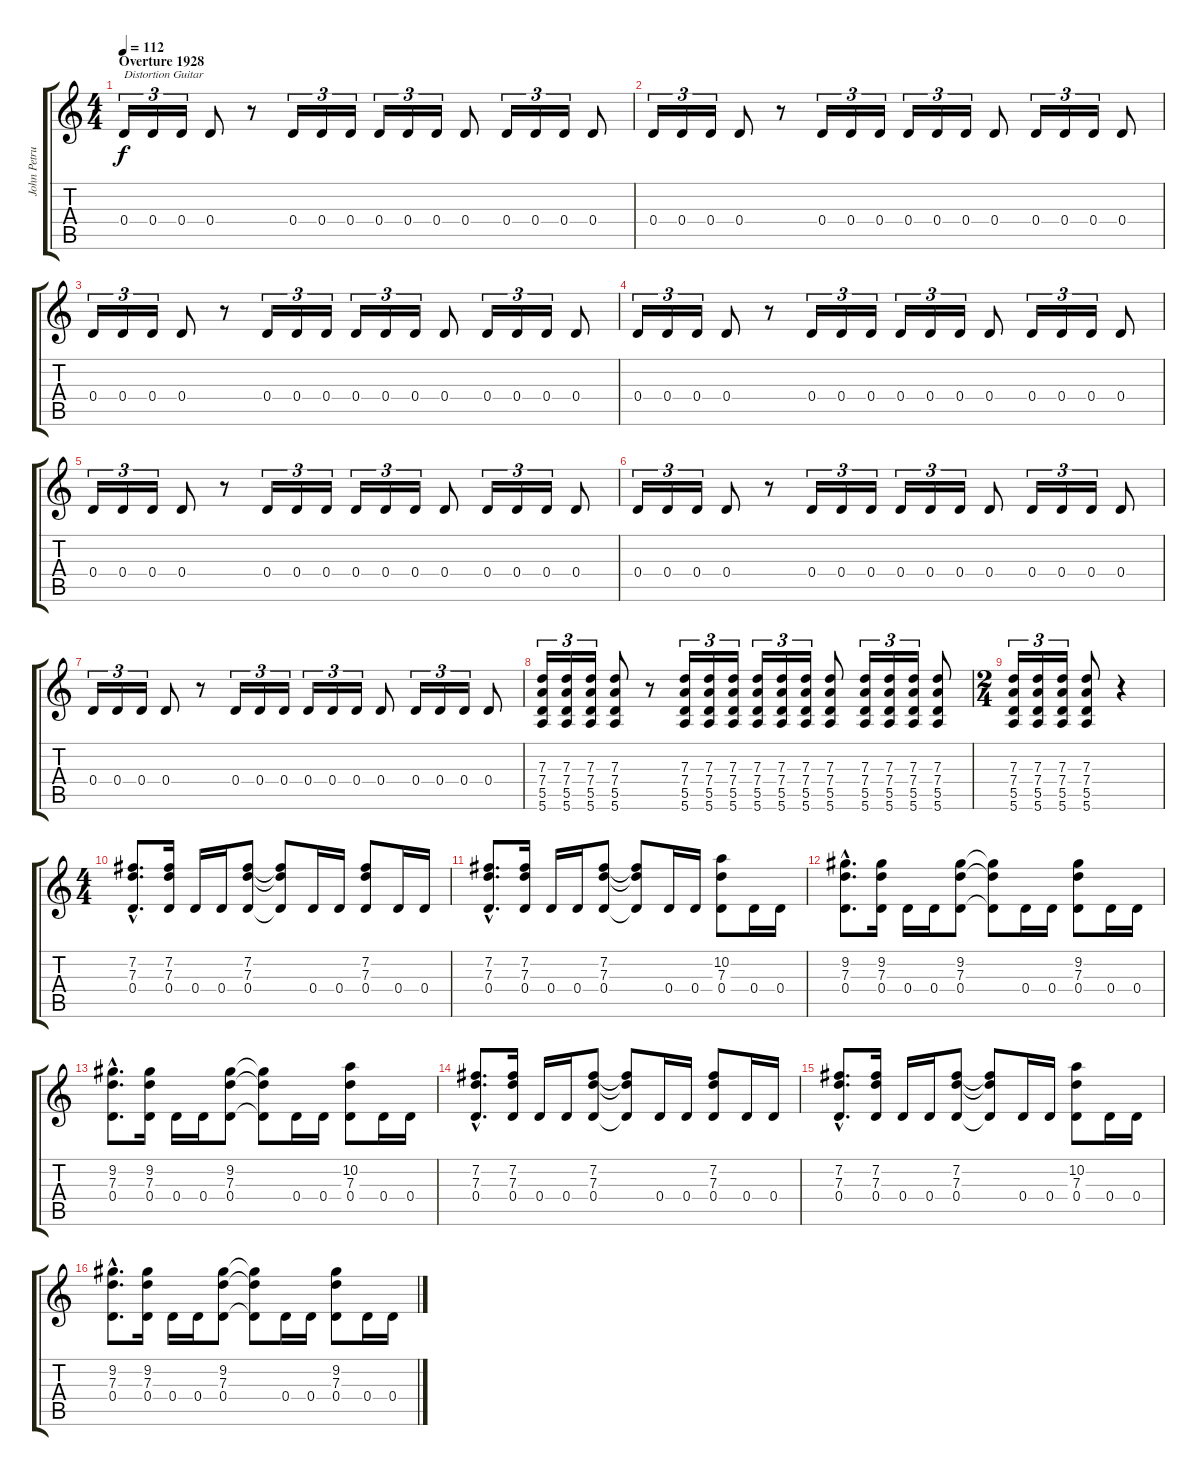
\track ("John Petrucci - 6 Strings Guitar" "John Petru") {instrument distortionguitar}
\staff {score tabs}
\tuning (E4 B3 G3 D3 A2 E2) {hide}
\ts (4 4)
\section ("" "Overture 1928")
\tempo 112
\clef g2
\ks c
0.4.16{tu (3 2) txt "Distortion Guitar" dy f instrument distortionguitar} 0.4.16{tu (3 2)} 0.4.16{tu (3 2)} 0.4.8 r.8 0.4.16{tu (3 2)} 0.4.16{tu (3 2)} 0.4.16{tu (3 2)} 0.4.16{tu (3 2)} 0.4.16{tu (3 2)} 0.4.16{tu (3 2)} 0.4.8 0.4.16{tu (3 2)} 0.4.16{tu (3 2)} 0.4.16{tu (3 2)} 0.4.8 |
0.4.16{tu (3 2)} 0.4.16{tu (3 2)} 0.4.16{tu (3 2)} 0.4.8 r.8 0.4.16{tu (3 2)} 0.4.16{tu (3 2)} 0.4.16{tu (3 2)} 0.4.16{tu (3 2)} 0.4.16{tu (3 2)} 0.4.16{tu (3 2)} 0.4.8 0.4.16{tu (3 2)} 0.4.16{tu (3 2)} 0.4.16{tu (3 2)} 0.4.8 |
0.4.16{tu (3 2)} 0.4.16{tu (3 2)} 0.4.16{tu (3 2)} 0.4.8 r.8 0.4.16{tu (3 2)} 0.4.16{tu (3 2)} 0.4.16{tu (3 2)} 0.4.16{tu (3 2)} 0.4.16{tu (3 2)} 0.4.16{tu (3 2)} 0.4.8 0.4.16{tu (3 2)} 0.4.16{tu (3 2)} 0.4.16{tu (3 2)} 0.4.8 |
0.4.16{tu (3 2)} 0.4.16{tu (3 2)} 0.4.16{tu (3 2)} 0.4.8 r.8 0.4.16{tu (3 2)} 0.4.16{tu (3 2)} 0.4.16{tu (3 2)} 0.4.16{tu (3 2)} 0.4.16{tu (3 2)} 0.4.16{tu (3 2)} 0.4.8 0.4.16{tu (3 2)} 0.4.16{tu (3 2)} 0.4.16{tu (3 2)} 0.4.8 |
0.4.16{tu (3 2)} 0.4.16{tu (3 2)} 0.4.16{tu (3 2)} 0.4.8 r.8 0.4.16{tu (3 2)} 0.4.16{tu (3 2)} 0.4.16{tu (3 2)} 0.4.16{tu (3 2)} 0.4.16{tu (3 2)} 0.4.16{tu (3 2)} 0.4.8 0.4.16{tu (3 2)} 0.4.16{tu (3 2)} 0.4.16{tu (3 2)} 0.4.8 |
0.4.16{tu (3 2)} 0.4.16{tu (3 2)} 0.4.16{tu (3 2)} 0.4.8 r.8 0.4.16{tu (3 2)} 0.4.16{tu (3 2)} 0.4.16{tu (3 2)} 0.4.16{tu (3 2)} 0.4.16{tu (3 2)} 0.4.16{tu (3 2)} 0.4.8 0.4.16{tu (3 2)} 0.4.16{tu (3 2)} 0.4.16{tu (3 2)} 0.4.8 |
0.4.16{tu (3 2)} 0.4.16{tu (3 2)} 0.4.16{tu (3 2)} 0.4.8 r.8 0.4.16{tu (3 2)} 0.4.16{tu (3 2)} 0.4.16{tu (3 2)} 0.4.16{tu (3 2)} 0.4.16{tu (3 2)} 0.4.16{tu (3 2)} 0.4.8 0.4.16{tu (3 2)} 0.4.16{tu (3 2)} 0.4.16{tu (3 2)} 0.4.8 |
(7.3 7.4 5.5 5.6).16{tu (3 2)} (7.3 7.4 5.5 5.6).16{tu (3 2)} (7.3 7.4 5.5 5.6).16{tu (3 2)} (7.3 7.4 5.5 5.6).8 r.8 (7.3 7.4 5.5 5.6).16{tu (3 2)} (7.3 7.4 5.5 5.6).16{tu (3 2)} (7.3 7.4 5.5 5.6).16{tu (3 2)} (7.3 7.4 5.5 5.6).16{tu (3 2)} (7.3 7.4 5.5 5.6).16{tu (3 2)} (7.3 7.4 5.5 5.6).16{tu (3 2)} (7.3 7.4 5.5 5.6).8 (7.3 7.4 5.5 5.6).16{tu (3 2)} (7.3 7.4 5.5 5.6).16{tu (3 2)} (7.3 7.4 5.5 5.6).16{tu (3 2)} (7.3 7.4 5.5 5.6).8 |
\ts (2 4)
(7.3 7.4 5.5 5.6).16{tu (3 2)} (7.3 7.4 5.5 5.6).16{tu (3 2)} (7.3 7.4 5.5 5.6).16{tu (3 2)} (7.3 7.4 5.5 5.6).8 r.4 |
\ts (4 4)
(7.2{hac} 7.3{hac} 0.4{hac}).8{d} (7.2 7.3 0.4).16 0.4.16 0.4.16 (7.2 7.3 0.4).8 (7.2{t} 7.3{t} 0.4{t}).8 0.4.16 0.4.16 (7.2 7.3 0.4).8 0.4.16 0.4.16 |
(7.2{hac} 7.3{hac} 0.4{hac}).8{d} (7.2 7.3 0.4).16 0.4.16 0.4.16 (7.2 7.3 0.4).8 (7.2{t} 7.3{t} 0.4{t}).8 0.4.16 0.4.16 (10.2 7.3 0.4).8 0.4.16 0.4.16 |
(9.2{hac} 7.3{hac} 0.4{hac}).8{d} (9.2 7.3 0.4).16 0.4.16 0.4.16 (9.2 7.3 0.4).8 (9.2{t} 7.3{t} 0.4{t}).8 0.4.16 0.4.16 (9.2 7.3 0.4).8 0.4.16 0.4.16 |
(9.2{hac} 7.3{hac} 0.4{hac}).8{d} (9.2 7.3 0.4).16 0.4.16 0.4.16 (9.2 7.3 0.4).8 (9.2{t} 7.3{t} 0.4{t}).8 0.4.16 0.4.16 (10.2 7.3 0.4).8 0.4.16 0.4.16 |
(7.2{hac} 7.3{hac} 0.4{hac}).8{d} (7.2 7.3 0.4).16 0.4.16 0.4.16 (7.2 7.3 0.4).8 (7.2{t} 7.3{t} 0.4{t}).8 0.4.16 0.4.16 (7.2 7.3 0.4).8 0.4.16 0.4.16 |
(7.2{hac} 7.3{hac} 0.4{hac}).8{d} (7.2 7.3 0.4).16 0.4.16 0.4.16 (7.2 7.3 0.4).8 (7.2{t} 7.3{t} 0.4{t}).8 0.4.16 0.4.16 (10.2 7.3 0.4).8 0.4.16 0.4.16 |
(9.2{hac} 7.3{hac} 0.4{hac}).8{d} (9.2 7.3 0.4).16 0.4.16 0.4.16 (9.2 7.3 0.4).8 (9.2{t} 7.3{t} 0.4{t}).8 0.4.16 0.4.16 (9.2 7.3 0.4).8 0.4.16 0.4.16
